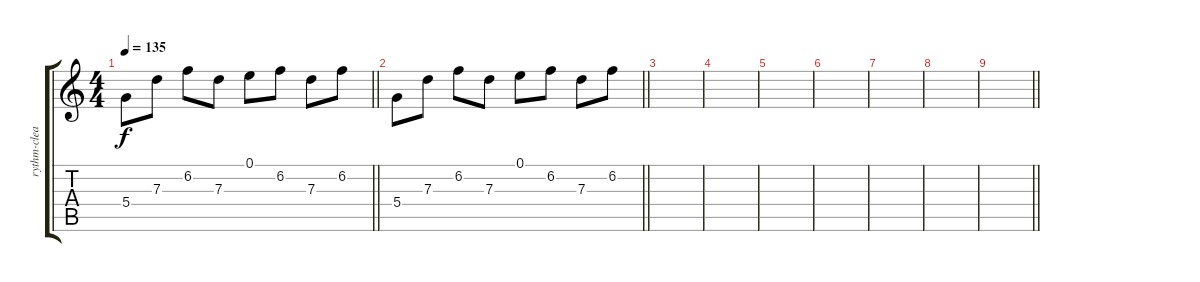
\track ("rythm-clean" "rythm-clea") {instrument electricguitarjazz}
\staff {score tabs}
\tuning (E4 B3 G3 D3 A2 E2) {hide}
\ts (4 4)
\tempo 135
\clef g2
\barLineRight lightlight
\ks c
5.4.8{dy f} 7.3.8 6.2.8 7.3.8 0.1.8 6.2.8 7.3.8 6.2.8 |
\barLineRight lightlight
5.4.8 7.3.8 6.2.8 7.3.8 0.1.8 6.2.8 7.3.8 6.2.8 |
|
|
|
|
|
|
\barLineRight lightlight
